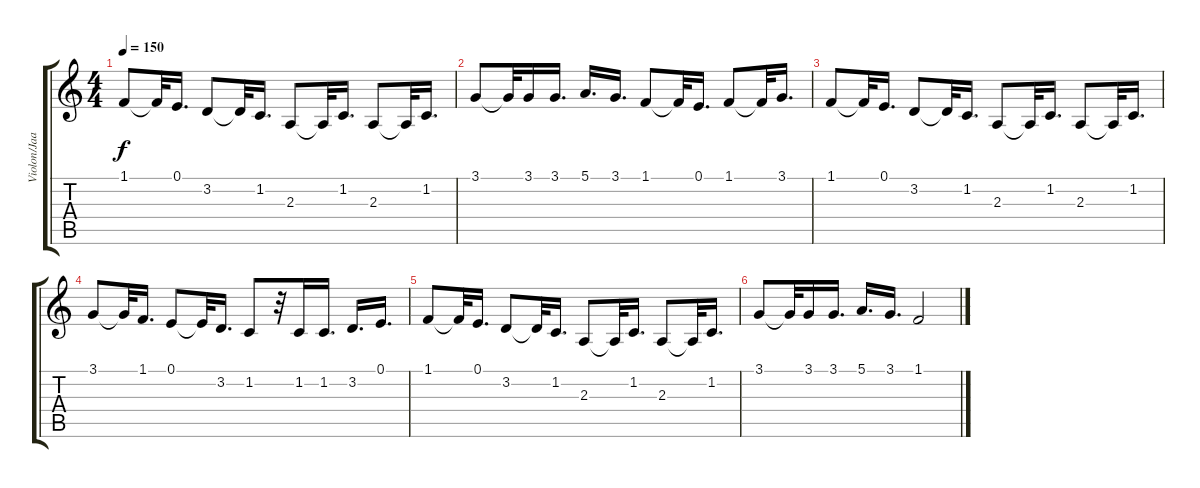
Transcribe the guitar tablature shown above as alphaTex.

\track ("Violon/Jaakko" "Violon/Jaa") {instrument violin}
\staff {score tabs}
\tuning (E4 B3 G3 D3 A2 E2) {hide}
\ts (4 4)
\tempo 150
\clef g2
\ks c
1.1.8{dy f} 1.1{t}.32 0.1.16{d} 3.2.8 3.2{t}.32 1.2.16{d} 2.3.8 2.3{t}.32 1.2.16{d} 2.3.8 2.3{t}.32 1.2.16{d} |
3.1.8 3.1{t}.32 3.1.16 3.1.16{d} 5.1.16{d} 3.1.16{d} 1.1.8 1.1{t}.32 0.1.16{d} 1.1.8 1.1{t}.32 3.1.16{d} |
1.1.8 1.1{t}.32 0.1.16{d} 3.2.8 3.2{t}.32 1.2.16{d} 2.3.8 2.3{t}.32 1.2.16{d} 2.3.8 2.3{t}.32 1.2.16{d} |
3.1.8 3.1{t}.32 1.1.16{d} 0.1.8 0.1{t}.32 3.2.16{d} 1.2.8 r.32 1.2.16 1.2.16{d} 3.2.16{d} 0.1.16{d} |
1.1.8 1.1{t}.32 0.1.16{d} 3.2.8 3.2{t}.32 1.2.16{d} 2.3.8 2.3{t}.32 1.2.16{d} 2.3.8 2.3{t}.32 1.2.16{d} |
3.1.8 3.1{t}.32 3.1.16 3.1.16{d} 5.1.16{d} 3.1.16{d} 1.1.2
